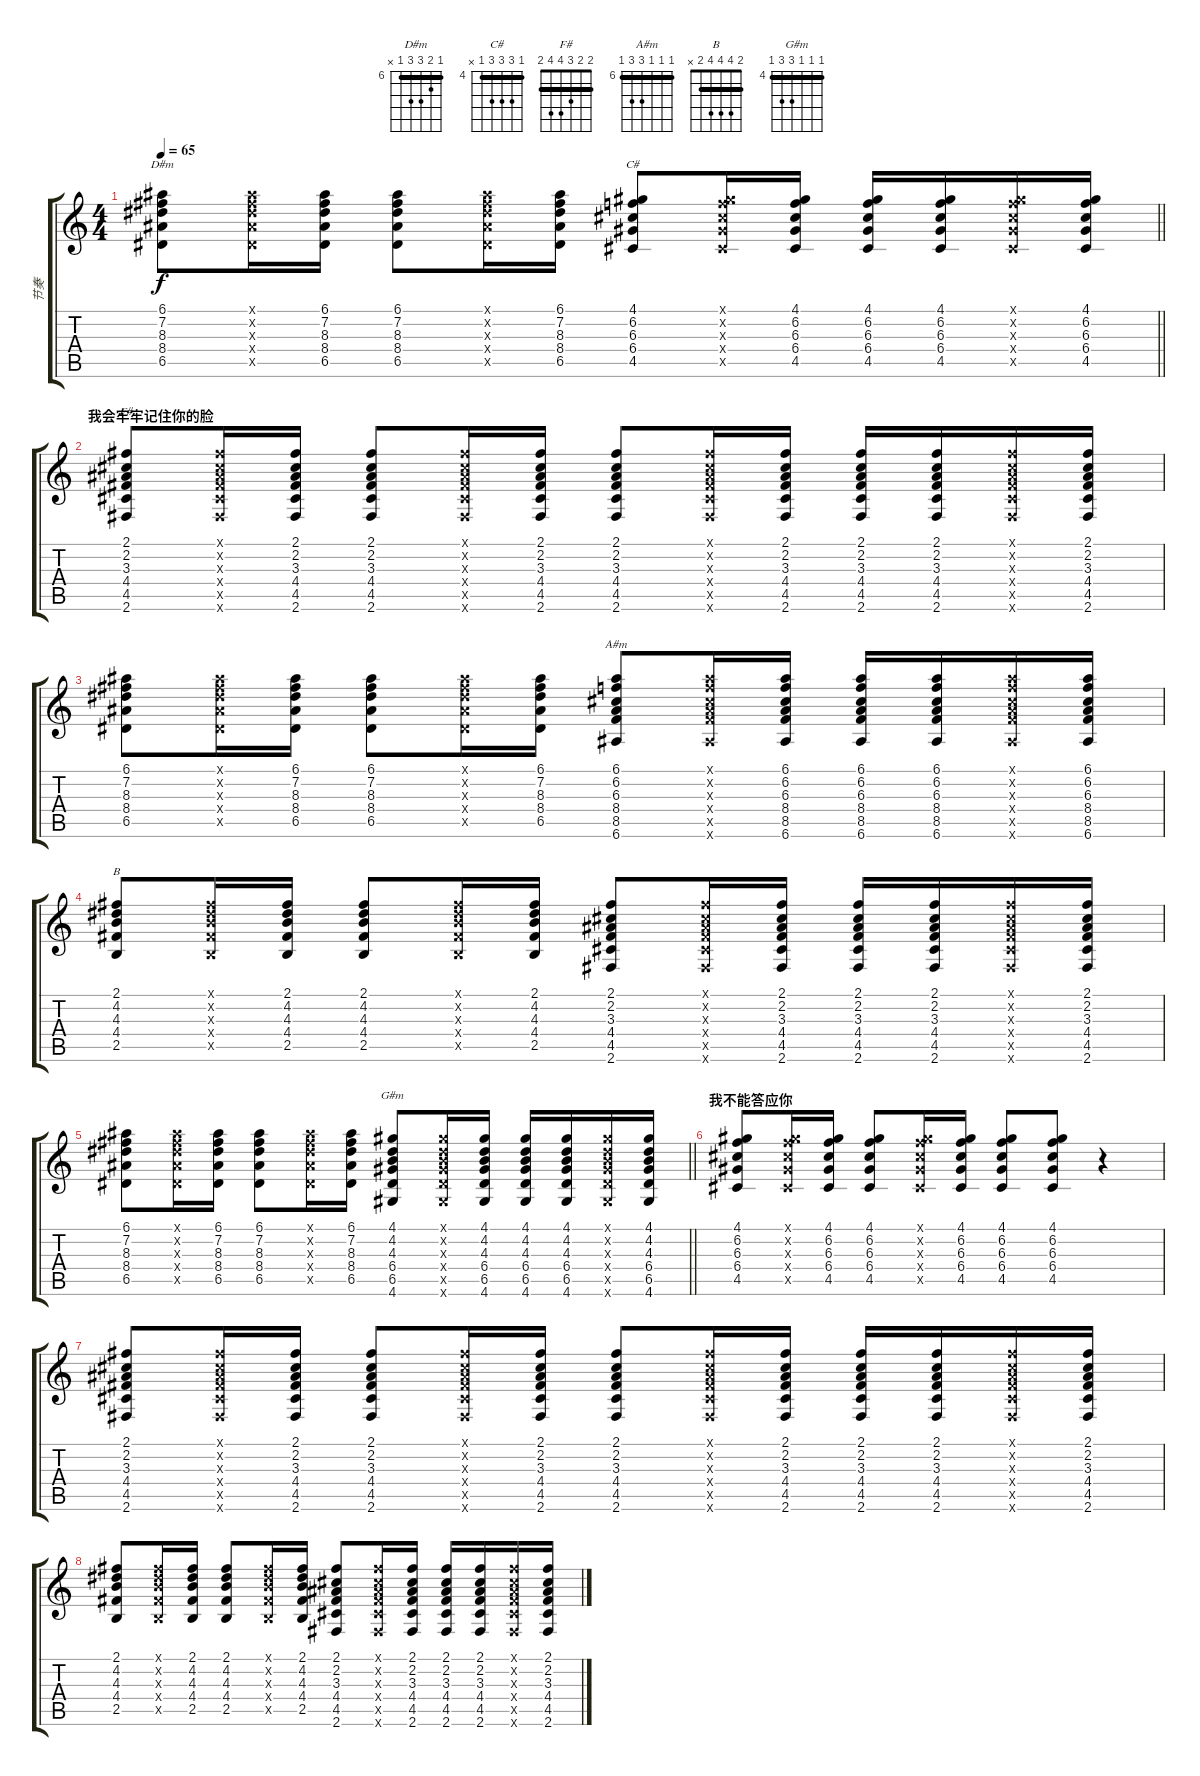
\track ("节奏" "节奏") {instrument acousticguitarnylon}
\staff {score tabs}
\tuning (E4 B3 G3 D3 A2 E2) {hide}
\chord ("D#m" 6 7 8 8 6 x) {firstfret 6 barre 6}
\chord ("C#" 4 6 6 6 4 x) {firstfret 4 barre 4}
\chord ("F#" 2 2 3 4 4 2) {barre 2}
\chord ("A#m" 6 6 6 8 8 6) {firstfret 6 barre 6}
\chord ("B" 2 4 4 4 2 x) {barre 2}
\chord ("G#m" 4 4 4 6 6 4) {firstfret 4 barre 4}
\ts (4 4)
\tempo 65
\clef g2
\barLineRight lightlight
\ks c
(6.1 7.2 8.3 8.4 6.5).8{ch "D#m" dy f} (6.1{x} 7.2{x} 8.3{x} 8.4{x} 6.5{x}).16 (6.1 7.2 8.3 8.4 6.5).16 (6.1 7.2 8.3 8.4 6.5).8 (6.1{x} 7.2{x} 8.3{x} 8.4{x} 6.5{x}).16 (6.1 7.2 8.3 8.4 6.5).16 (4.1 6.2 6.3 6.4 4.5).8{ch "C#"} (4.1{x} 6.2{x} 6.3{x} 6.4{x} 4.5{x}).16 (4.1 6.2 6.3 6.4 4.5).16 (4.1 6.2 6.3 6.4 4.5).16 (4.1 6.2 6.3 6.4 4.5).16 (4.1{x} 6.2{x} 6.3{x} 6.4{x} 4.5{x}).16 (4.1 6.2 6.3 6.4 4.5).16 |
\section ("" "我会牢牢记住你的脸")
(2.1 2.2 3.3 4.4 4.5 2.6).8{ch "F#"} (2.1{x} 2.2{x} 3.3{x} 4.4{x} 4.5{x} 2.6{x}).16 (2.1 2.2 3.3 4.4 4.5 2.6).16 (2.1 2.2 3.3 4.4 4.5 2.6).8 (2.1{x} 2.2{x} 3.3{x} 4.4{x} 4.5{x} 2.6{x}).16 (2.1 2.2 3.3 4.4 4.5 2.6).16 (2.1 2.2 3.3 4.4 4.5 2.6).8 (2.1{x} 2.2{x} 3.3{x} 4.4{x} 4.5{x} 2.6{x}).16 (2.1 2.2 3.3 4.4 4.5 2.6).16 (2.1 2.2 3.3 4.4 4.5 2.6).16 (2.1 2.2 3.3 4.4 4.5 2.6).16 (2.1{x} 2.2{x} 3.3{x} 4.4{x} 4.5{x} 2.6{x}).16 (2.1 2.2 3.3 4.4 4.5 2.6).16 |
(6.1 7.2 8.3 8.4 6.5).8 (6.1{x} 7.2{x} 8.3{x} 8.4{x} 6.5{x}).16 (6.1 7.2 8.3 8.4 6.5).16 (6.1 7.2 8.3 8.4 6.5).8 (6.1{x} 7.2{x} 8.3{x} 8.4{x} 6.5{x}).16 (6.1 7.2 8.3 8.4 6.5).16 (6.1 6.2 6.3 8.4 8.5 6.6).8{ch "A#m"} (6.1{x} 6.2{x} 6.3{x} 8.4{x} 8.5{x} 6.6{x}).16 (6.1 6.2 6.3 8.4 8.5 6.6).16 (6.1 6.2 6.3 8.4 8.5 6.6).16 (6.1 6.2 6.3 8.4 8.5 6.6).16 (6.1{x} 6.2{x} 6.3{x} 8.4{x} 8.5{x} 6.6{x}).16 (6.1 6.2 6.3 8.4 8.5 6.6).16 |
(2.1 4.2 4.3 4.4 2.5).8{ch "B"} (2.1{x} 4.2{x} 4.3{x} 4.4{x} 2.5{x}).16 (2.1 4.2 4.3 4.4 2.5).16 (2.1 4.2 4.3 4.4 2.5).8 (2.1{x} 4.2{x} 4.3{x} 4.4{x} 2.5{x}).16 (2.1 4.2 4.3 4.4 2.5).16 (2.1 2.2 3.3 4.4 4.5 2.6).8 (2.1{x} 2.2{x} 3.3{x} 4.4{x} 4.5{x} 2.6{x}).16 (2.1 2.2 3.3 4.4 4.5 2.6).16 (2.1 2.2 3.3 4.4 4.5 2.6).16 (2.1 2.2 3.3 4.4 4.5 2.6).16 (2.1{x} 2.2{x} 3.3{x} 4.4{x} 4.5{x} 2.6{x}).16 (2.1 2.2 3.3 4.4 4.5 2.6).16 |
\barLineRight lightlight
(6.1 7.2 8.3 8.4 6.5).8 (6.1{x} 7.2{x} 8.3{x} 8.4{x} 6.5{x}).16 (6.1 7.2 8.3 8.4 6.5).16 (6.1 7.2 8.3 8.4 6.5).8 (6.1{x} 7.2{x} 8.3{x} 8.4{x} 6.5{x}).16 (6.1 7.2 8.3 8.4 6.5).16 (4.1 4.2 4.3 6.4 6.5 4.6).8{ch "G#m"} (4.1{x} 4.2{x} 4.3{x} 6.4{x} 6.5{x} 4.6{x}).16 (4.1 4.2 4.3 6.4 6.5 4.6).16 (4.1 4.2 4.3 6.4 6.5 4.6).16 (4.1 4.2 4.3 6.4 6.5 4.6).16 (4.1{x} 4.2{x} 4.3{x} 6.4{x} 6.5{x} 4.6{x}).16 (4.1 4.2 4.3 6.4 6.5 4.6).16 |
\section ("" "我不能答应你")
(4.1 6.2 6.3 6.4 4.5).8 (4.1{x} 6.2{x} 6.3{x} 6.4{x} 4.5{x}).16 (4.1 6.2 6.3 6.4 4.5).16 (4.1 6.2 6.3 6.4 4.5).8 (4.1{x} 6.2{x} 6.3{x} 6.4{x} 4.5{x}).16 (4.1 6.2 6.3 6.4 4.5).16 (4.1 6.2 6.3 6.4 4.5).8 (4.1 6.2 6.3 6.4 4.5).8 r.4 |
(2.1 2.2 3.3 4.4 4.5 2.6).8 (2.1{x} 2.2{x} 3.3{x} 4.4{x} 4.5{x} 2.6{x}).16 (2.1 2.2 3.3 4.4 4.5 2.6).16 (2.1 2.2 3.3 4.4 4.5 2.6).8 (2.1{x} 2.2{x} 3.3{x} 4.4{x} 4.5{x} 2.6{x}).16 (2.1 2.2 3.3 4.4 4.5 2.6).16 (2.1 2.2 3.3 4.4 4.5 2.6).8 (2.1{x} 2.2{x} 3.3{x} 4.4{x} 4.5{x} 2.6{x}).16 (2.1 2.2 3.3 4.4 4.5 2.6).16 (2.1 2.2 3.3 4.4 4.5 2.6).16 (2.1 2.2 3.3 4.4 4.5 2.6).16 (2.1{x} 2.2{x} 3.3{x} 4.4{x} 4.5{x} 2.6{x}).16 (2.1 2.2 3.3 4.4 4.5 2.6).16 |
(2.1 4.2 4.3 4.4 2.5).8 (2.1{x} 4.2{x} 4.3{x} 4.4{x} 2.5{x}).16 (2.1 4.2 4.3 4.4 2.5).16 (2.1 4.2 4.3 4.4 2.5).8 (2.1{x} 4.2{x} 4.3{x} 4.4{x} 2.5{x}).16 (2.1 4.2 4.3 4.4 2.5).16 (2.1 2.2 3.3 4.4 4.5 2.6).8 (2.1{x} 2.2{x} 3.3{x} 4.4{x} 4.5{x} 2.6{x}).16 (2.1 2.2 3.3 4.4 4.5 2.6).16 (2.1 2.2 3.3 4.4 4.5 2.6).16 (2.1 2.2 3.3 4.4 4.5 2.6).16 (2.1{x} 2.2{x} 3.3{x} 4.4{x} 4.5{x} 2.6{x}).16 (2.1 2.2 3.3 4.4 4.5 2.6).16
